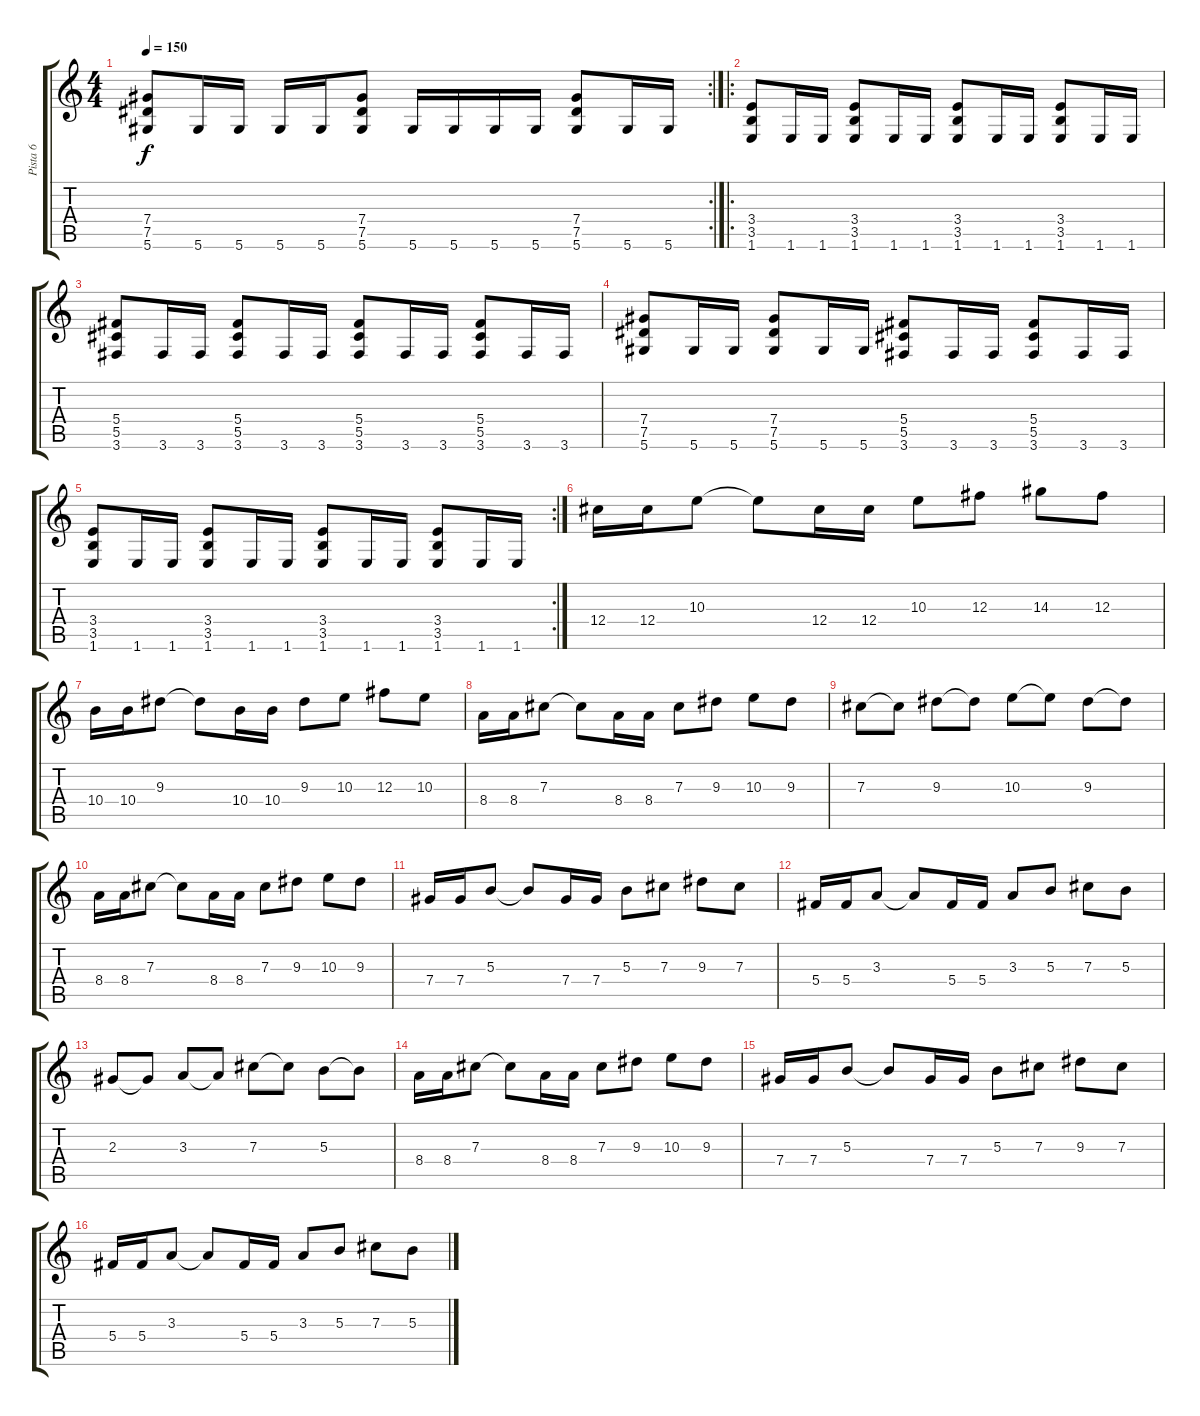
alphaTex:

\track ("Pista 6" "Pista 6") {instrument distortionguitar}
\staff {score tabs}
\tuning (Eb4 Bb3 Gb3 Db3 Ab2 Eb2) {hide}
\rc 2
\ts (4 4)
\tempo 150
\clef g2
\ks c
(7.4 7.5 5.6).8{dy f} 5.6.16 5.6.16 5.6.16 5.6.16 (7.4 7.5 5.6).8 5.6.16 5.6.16 5.6.16 5.6.16 (7.4 7.5 5.6).8 5.6.16 5.6.16 |
\ro
(3.4 3.5 1.6).8 1.6.16 1.6.16 (3.4 3.5 1.6).8 1.6.16 1.6.16 (3.4 3.5 1.6).8 1.6.16 1.6.16 (3.4 3.5 1.6).8 1.6.16 1.6.16 |
(5.4 5.5 3.6).8 3.6.16 3.6.16 (5.4 5.5 3.6).8 3.6.16 3.6.16 (5.4 5.5 3.6).8 3.6.16 3.6.16 (5.4 5.5 3.6).8 3.6.16 3.6.16 |
(7.4 7.5 5.6).8 5.6.16 5.6.16 (7.4 7.5 5.6).8 5.6.16 5.6.16 (5.4 5.5 3.6).8 3.6.16 3.6.16 (5.4 5.5 3.6).8 3.6.16 3.6.16 |
\rc 2
(3.4 3.5 1.6).8 1.6.16 1.6.16 (3.4 3.5 1.6).8 1.6.16 1.6.16 (3.4 3.5 1.6).8 1.6.16 1.6.16 (3.4 3.5 1.6).8 1.6.16 1.6.16 |
12.4.16 12.4.16 10.3.8 10.3{t}.8 12.4.16 12.4.16 10.3.8 12.3.8 14.3.8 12.3.8 |
10.4.16 10.4.16 9.3.8 9.3{t}.8 10.4.16 10.4.16 9.3.8 10.3.8 12.3.8 10.3.8 |
8.4.16 8.4.16 7.3.8 7.3{t}.8 8.4.16 8.4.16 7.3.8 9.3.8 10.3.8 9.3.8 |
7.3.8 7.3{t}.8 9.3.8 9.3{t}.8 10.3.8 10.3{t}.8 9.3.8 9.3{t}.8 |
8.4.16 8.4.16 7.3.8 7.3{t}.8 8.4.16 8.4.16 7.3.8 9.3.8 10.3.8 9.3.8 |
7.4.16 7.4.16 5.3.8 5.3{t}.8 7.4.16 7.4.16 5.3.8 7.3.8 9.3.8 7.3.8 |
5.4.16 5.4.16 3.3.8 3.3{t}.8 5.4.16 5.4.16 3.3.8 5.3.8 7.3.8 5.3.8 |
2.3.8 2.3{t}.8 3.3.8 3.3{t}.8 7.3.8 7.3{t}.8 5.3.8 5.3{t}.8 |
8.4.16 8.4.16 7.3.8 7.3{t}.8 8.4.16 8.4.16 7.3.8 9.3.8 10.3.8 9.3.8 |
7.4.16 7.4.16 5.3.8 5.3{t}.8 7.4.16 7.4.16 5.3.8 7.3.8 9.3.8 7.3.8 |
5.4.16 5.4.16 3.3.8 3.3{t}.8 5.4.16 5.4.16 3.3.8 5.3.8 7.3.8 5.3.8
